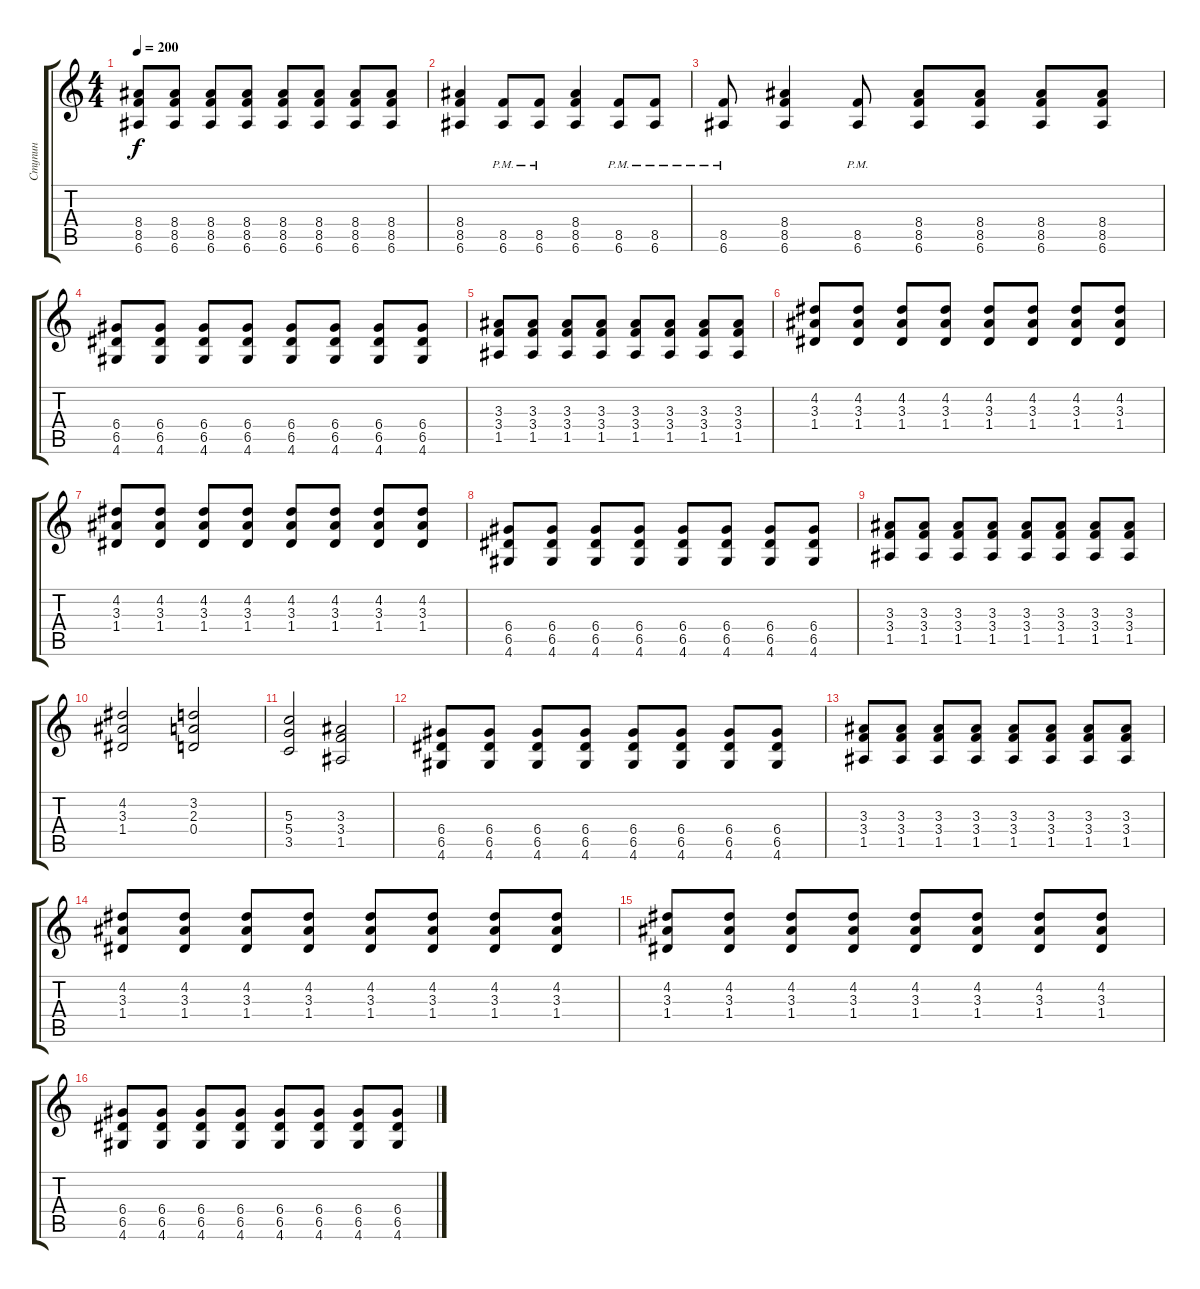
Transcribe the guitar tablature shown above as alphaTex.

\track ("Ступин" "Ступин") {instrument overdrivenguitar}
\staff {score tabs}
\tuning (E4 B3 G3 D3 A2 E2) {hide}
\ts (4 4)
\tempo 200
\clef g2
\ks c
(8.4 8.5 6.6).8{dy f} (8.4 8.5 6.6).8 (8.4 8.5 6.6).8 (8.4 8.5 6.6).8 (8.4 8.5 6.6).8 (8.4 8.5 6.6).8 (8.4 8.5 6.6).8 (8.4 8.5 6.6).8 |
(8.4 8.5 6.6).4 (8.5{pm} 6.6{pm}).8 (8.5{pm} 6.6{pm}).8 (8.4 8.5 6.6).4 (8.5{pm} 6.6{pm}).8 (8.5{pm} 6.6{pm}).8 |
(8.5{pm} 6.6{pm}).8 (8.4 8.5 6.6).4 (8.5{pm} 6.6{pm}).8 (8.4 8.5 6.6).8 (8.4 8.5 6.6).8 (8.4 8.5 6.6).8 (8.4 8.5 6.6).8 |
(6.4 6.5 4.6).8 (6.4 6.5 4.6).8 (6.4 6.5 4.6).8 (6.4 6.5 4.6).8 (6.4 6.5 4.6).8 (6.4 6.5 4.6).8 (6.4 6.5 4.6).8 (6.4 6.5 4.6).8 |
(3.3 3.4 1.5).8 (3.3 3.4 1.5).8 (3.3 3.4 1.5).8 (3.3 3.4 1.5).8 (3.3 3.4 1.5).8 (3.3 3.4 1.5).8 (3.3 3.4 1.5).8 (3.3 3.4 1.5).8 |
(4.2 3.3 1.4).8 (4.2 3.3 1.4).8 (4.2 3.3 1.4).8 (4.2 3.3 1.4).8 (4.2 3.3 1.4).8 (4.2 3.3 1.4).8 (4.2 3.3 1.4).8 (4.2 3.3 1.4).8 |
(4.2 3.3 1.4).8 (4.2 3.3 1.4).8 (4.2 3.3 1.4).8 (4.2 3.3 1.4).8 (4.2 3.3 1.4).8 (4.2 3.3 1.4).8 (4.2 3.3 1.4).8 (4.2 3.3 1.4).8 |
(6.4 6.5 4.6).8 (6.4 6.5 4.6).8 (6.4 6.5 4.6).8 (6.4 6.5 4.6).8 (6.4 6.5 4.6).8 (6.4 6.5 4.6).8 (6.4 6.5 4.6).8 (6.4 6.5 4.6).8 |
(3.3 3.4 1.5).8 (3.3 3.4 1.5).8 (3.3 3.4 1.5).8 (3.3 3.4 1.5).8 (3.3 3.4 1.5).8 (3.3 3.4 1.5).8 (3.3 3.4 1.5).8 (3.3 3.4 1.5).8 |
(4.2 3.3 1.4).2 (3.2 2.3 0.4).2 |
(5.3 5.4 3.5).2 (3.3 3.4 1.5).2 |
(6.4 6.5 4.6).8 (6.4 6.5 4.6).8 (6.4 6.5 4.6).8 (6.4 6.5 4.6).8 (6.4 6.5 4.6).8 (6.4 6.5 4.6).8 (6.4 6.5 4.6).8 (6.4 6.5 4.6).8 |
(3.3 3.4 1.5).8 (3.3 3.4 1.5).8 (3.3 3.4 1.5).8 (3.3 3.4 1.5).8 (3.3 3.4 1.5).8 (3.3 3.4 1.5).8 (3.3 3.4 1.5).8 (3.3 3.4 1.5).8 |
(4.2 3.3 1.4).8 (4.2 3.3 1.4).8 (4.2 3.3 1.4).8 (4.2 3.3 1.4).8 (4.2 3.3 1.4).8 (4.2 3.3 1.4).8 (4.2 3.3 1.4).8 (4.2 3.3 1.4).8 |
(4.2 3.3 1.4).8 (4.2 3.3 1.4).8 (4.2 3.3 1.4).8 (4.2 3.3 1.4).8 (4.2 3.3 1.4).8 (4.2 3.3 1.4).8 (4.2 3.3 1.4).8 (4.2 3.3 1.4).8 |
(6.4 6.5 4.6).8 (6.4 6.5 4.6).8 (6.4 6.5 4.6).8 (6.4 6.5 4.6).8 (6.4 6.5 4.6).8 (6.4 6.5 4.6).8 (6.4 6.5 4.6).8 (6.4 6.5 4.6).8
